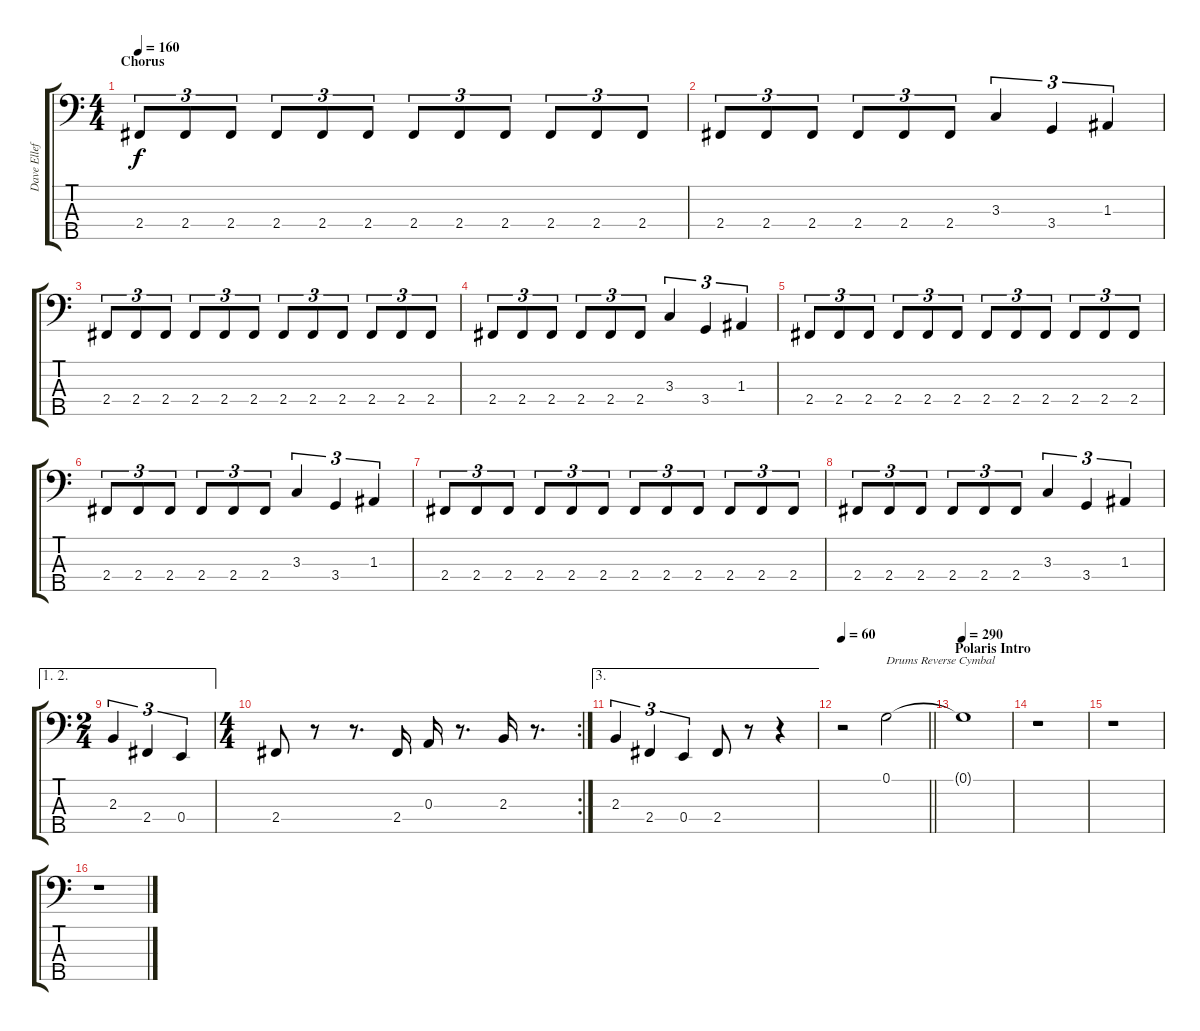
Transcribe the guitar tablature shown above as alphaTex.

\track ("Dave Ellefson" "Dave Ellef") {instrument electricbasspick}
\staff {score tabs}
\tuning (G2 D2 A1 E1 B0) {hide}
\ts (4 4)
\section ("" "Chorus")
\tempo 160
\clef f4
\ks c
2.4.8{tu (3 2) dy f} 2.4.8{tu (3 2)} 2.4.8{tu (3 2)} 2.4.8{tu (3 2)} 2.4.8{tu (3 2)} 2.4.8{tu (3 2)} 2.4.8{tu (3 2)} 2.4.8{tu (3 2)} 2.4.8{tu (3 2)} 2.4.8{tu (3 2)} 2.4.8{tu (3 2)} 2.4.8{tu (3 2)} |
2.4.8{tu (3 2)} 2.4.8{tu (3 2)} 2.4.8{tu (3 2)} 2.4.8{tu (3 2)} 2.4.8{tu (3 2)} 2.4.8{tu (3 2)} 3.3.4{tu (3 2)} 3.4.4{tu (3 2)} 1.3.4{tu (3 2)} |
2.4.8{tu (3 2)} 2.4.8{tu (3 2)} 2.4.8{tu (3 2)} 2.4.8{tu (3 2)} 2.4.8{tu (3 2)} 2.4.8{tu (3 2)} 2.4.8{tu (3 2)} 2.4.8{tu (3 2)} 2.4.8{tu (3 2)} 2.4.8{tu (3 2)} 2.4.8{tu (3 2)} 2.4.8{tu (3 2)} |
2.4.8{tu (3 2)} 2.4.8{tu (3 2)} 2.4.8{tu (3 2)} 2.4.8{tu (3 2)} 2.4.8{tu (3 2)} 2.4.8{tu (3 2)} 3.3.4{tu (3 2)} 3.4.4{tu (3 2)} 1.3.4{tu (3 2)} |
2.4.8{tu (3 2)} 2.4.8{tu (3 2)} 2.4.8{tu (3 2)} 2.4.8{tu (3 2)} 2.4.8{tu (3 2)} 2.4.8{tu (3 2)} 2.4.8{tu (3 2)} 2.4.8{tu (3 2)} 2.4.8{tu (3 2)} 2.4.8{tu (3 2)} 2.4.8{tu (3 2)} 2.4.8{tu (3 2)} |
2.4.8{tu (3 2)} 2.4.8{tu (3 2)} 2.4.8{tu (3 2)} 2.4.8{tu (3 2)} 2.4.8{tu (3 2)} 2.4.8{tu (3 2)} 3.3.4{tu (3 2)} 3.4.4{tu (3 2)} 1.3.4{tu (3 2)} |
2.4.8{tu (3 2)} 2.4.8{tu (3 2)} 2.4.8{tu (3 2)} 2.4.8{tu (3 2)} 2.4.8{tu (3 2)} 2.4.8{tu (3 2)} 2.4.8{tu (3 2)} 2.4.8{tu (3 2)} 2.4.8{tu (3 2)} 2.4.8{tu (3 2)} 2.4.8{tu (3 2)} 2.4.8{tu (3 2)} |
2.4.8{tu (3 2)} 2.4.8{tu (3 2)} 2.4.8{tu (3 2)} 2.4.8{tu (3 2)} 2.4.8{tu (3 2)} 2.4.8{tu (3 2)} 3.3.4{tu (3 2)} 3.4.4{tu (3 2)} 1.3.4{tu (3 2)} |
\ae (1 2)
\ts (2 4)
2.3.4{tu (3 2)} 2.4.4{tu (3 2)} 0.4.4{tu (3 2)} |
\rc 2
\ts (4 4)
2.4.8 r.8 r.8{d} 2.4.16 0.3.16 r.8{d} 2.3.16 r.8{d} |
\ae 3
2.3.4{tu (3 2)} 2.4.4{tu (3 2)} 0.4.4{tu (3 2)} 2.4.8 r.8 r.4 |
\tempo 60
\barLineRight lightlight
r.2{instrument reversecymbal} 0.1.2{txt "Drums Reverse Cymbal"} |
\section ("" "Polaris Intro")
\tempo 290
0.1{t}.1 |
r.1{instrument electricbasspick} |
r.1 |
r.1
